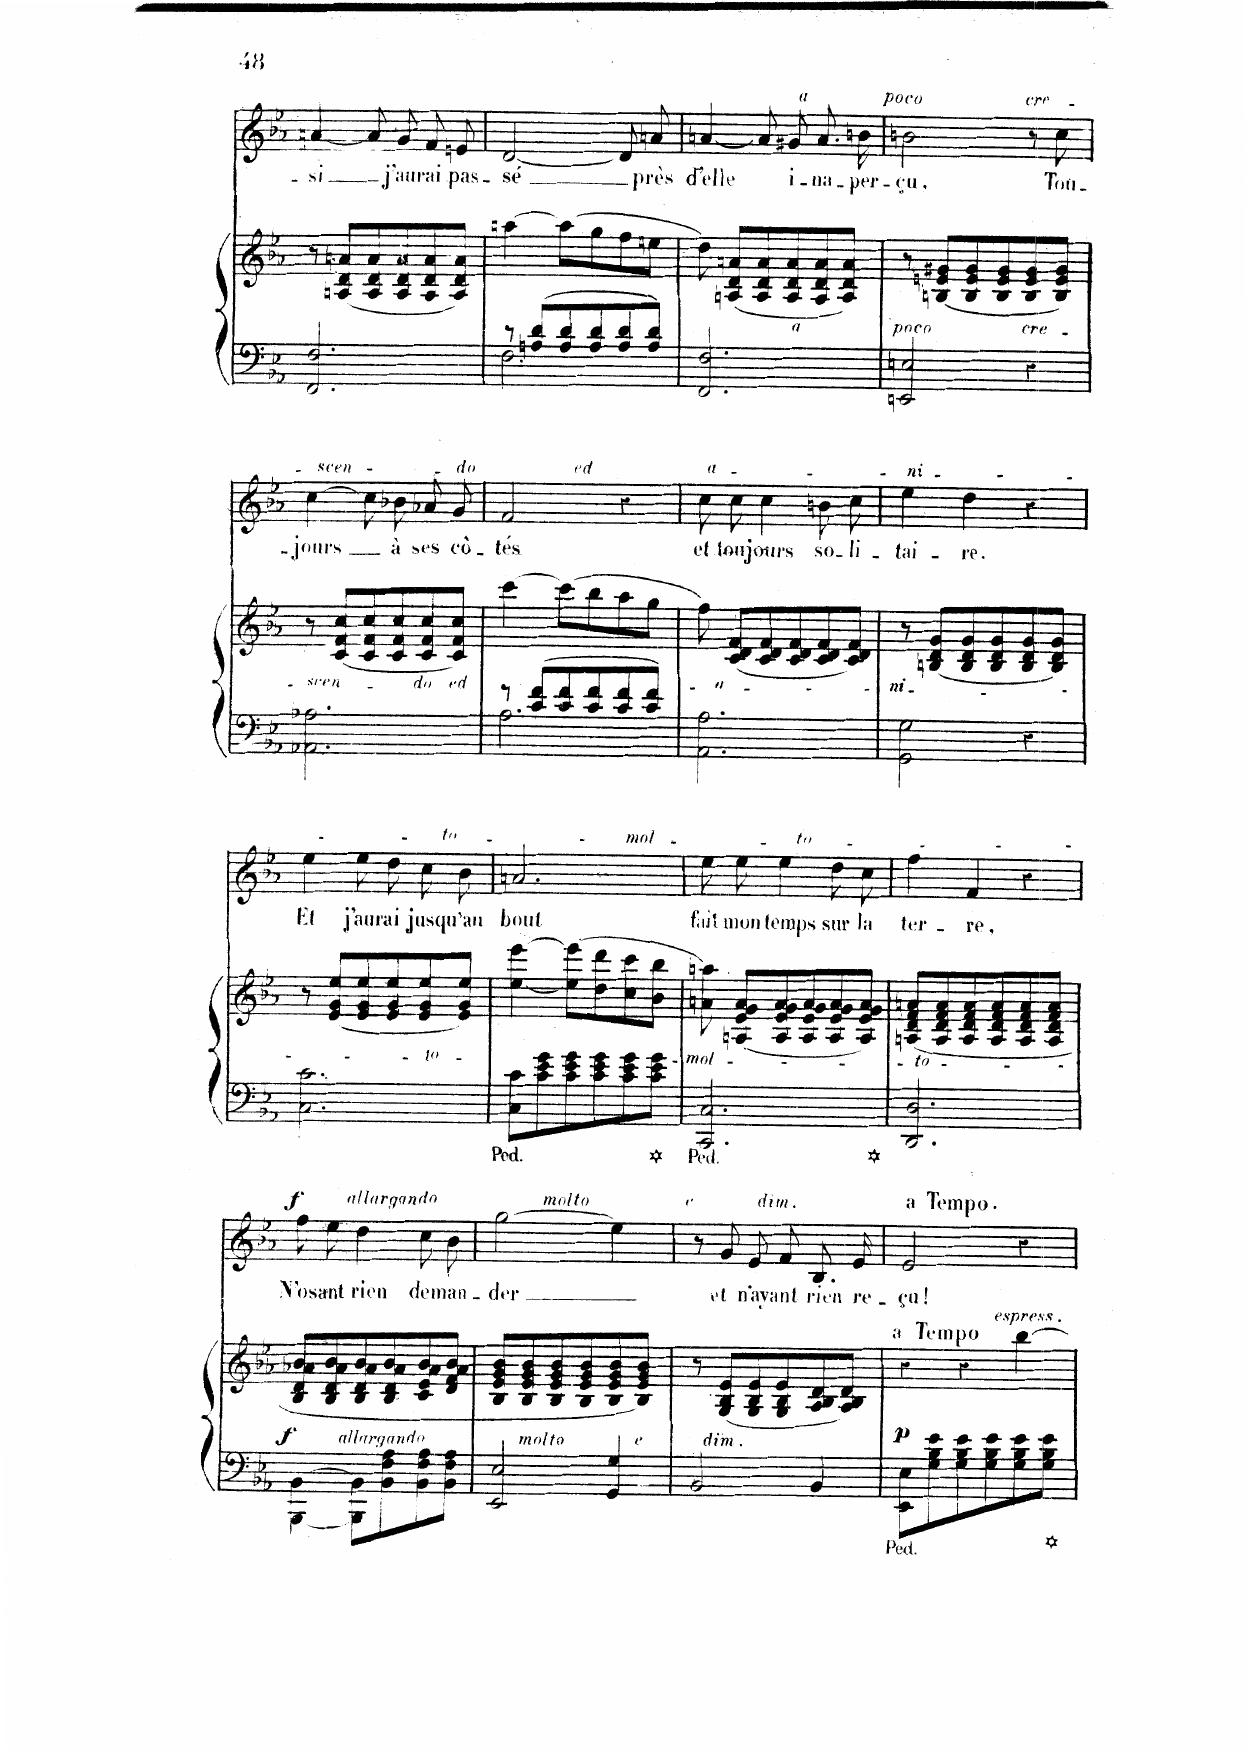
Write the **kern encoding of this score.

**kern	**kern	**dynam	**kern	**text	**dynam
*part2	*part2	*part2	*part1	*part1	*part1
*staff3	*staff2	*staff2/3	*staff1	*staff1	*staff1
*I"Piano	*	*	*I"Voice	*	*
*I'Pno	*	*	*	*	*
*clefF4	*clefG2	*	*clefG2	*	*
*k[b-e-a-]	*k[b-e-a-]	*	*k[b-e-a-]	*	*
*M3/4	*M3/4	*	*M3/4	*	*
=19	=19	=19	=19	=19	=19
2.FF/ 2.F/	8r	.	[4an/	-- si	.
.	(8An/ 8d/ 8an/L	.	.	.	.
.	8A/ 8d/ 8a/	.	8a/L]	.	.
.	8A/ 8d/ 8a/	.	8g/J	j’au-	.
.	8A/ 8d/ 8a/	.	8f/L	-rai	.
.	8A/ 8d/ 8a/J)	.	8en/J	pas-	.
=20	=20	=20	=20	=20	=20
*^	*	*	*	*	*
8r	2.F\	[4aan\	.	[2d/	-sé	.
8An/ 8d/L	.	.	.	.	.	.
8A/ 8d/	.	(8aa\L]	.	.	.	.
8A/ 8d/	.	8gg\	.	.	.	.
8A/ 8d/	.	8ff\	.	8d/L]	.	.
8A/ 8d/J	.	8een\J	.	8an/J	près	.
*v	*v	*	*	*	*	*
=21	=21	=21	=21	=21	=21
2.FF/ 2.F/	8dd\)	.	[4an/	d’elle	.
.	(8An/ 8d/ 8an/L	.	.	.	.
.	8A/ 8d/ 8a/	.	8a/L]	.	.
!	!	!	!LO:TX:a:i:t=poco crescendo ed animato molto	!	!
!	!LO:TX:b:i:t=poco crescendo ed animato molto	!	!	!	!
.	8A/ 8d/ 8a/	.	8g#X/J	in-	.
.	8A/ 8d/ 8a/	.	8.a/L	-a-	.
.	8A/ 8d/ 8a/J)	.	.	.	.
.	.	.	16bn/Jk	-per-	.
=22	=22	=22	=22	=22	=22
2EEn/ 2En/	8r	.	2bn\	-çu.	.
.	(8Bn/ 8en/ 8g#X/L	.	.	.	.
.	8B/ 8e/ 8g#/	.	.	.	.
.	8B/ 8e/ 8g#/	.	.	.	.
4r	8B/ 8e/ 8g#/	.	8r	.	.
.	8B/ 8e/ 8g#/J)	.	8cc\	Tou-	.
=23	=23	=23	=23	=23	=23
2.AA-X\ 2.A-X\	8r	.	[4cc\	-- jours	.
.	(8c/ 8f/ 8cc/L	.	.	.	.
.	8c/ 8f/ 8cc/	.	8cc\L]	.	.
.	8c/ 8f/ 8cc/	.	8b-X\J	à	.
.	8c/ 8f/ 8cc/	.	8a-X/L	ses	.
.	8c/ 8f/ 8cc/J)	.	8g/J	cô-	.
=24	=24	=24	=24	=24	=24
*^	*	*	*	*	*
8r	2.A-\	[4ccc\	.	2f/	-tés	.
8c/ 8f/L	.	.	.	.	.	.
8c/ 8f/	.	(8ccc\L]	.	.	.	.
8c/ 8f/	.	8bb-\	.	.	.	.
8c/ 8f/	.	8aa-\	.	4r	.	.
8c/ 8f/J	.	8gg\J	.	.	.	.
*v	*v	*	*	*	*	*
=25	=25	=25	=25	=25	=25
2.AA-\ 2.A-\	8ff\)	.	8cc\L	et	.
.	(8c/ 8d/ 8f/L	.	8cc\J	tou-	.
.	8c/ 8d/ 8f/	.	4cc\	-jours	.
.	8c/ 8d/ 8f/	.	.	.	.
.	8c/ 8d/ 8f/	.	8bn\L	so-	.
.	8c/ 8d/ 8f/J)	.	8cc\J	-li-	.
=26	=26	=26	=26	=26	=26
2GG\ 2G\	8r	.	4ee-\	-tai-	.
.	(8Bn/ 8d/ 8g/L	.	.	.	.
.	8B/ 8d/ 8g/	.	4dd\	-re.	.
.	8B/ 8d/ 8g/	.	.	.	.
4r	8B/ 8d/ 8g/	.	4r	.	.
.	8B/ 8d/ 8g/J)	.	.	.	.
=27	=27	=27	=27	=27	=27
2.C\ 2.c\	8r	.	4ee-\	Et	.
.	(8e-/ 8g/ 8ee-/L	.	.	.	.
.	8e-/ 8g/ 8ee-/	.	8ee-\L	j’au-	.
.	8e-/ 8g/ 8ee-/	.	8dd\J	-rai	.
.	8e-/ 8g/ 8ee-/	.	8cc\L	jus-	.
.	8e-/ 8g/ 8ee-/J)	.	8b-\J	-qu’au	.
=28	=28	=28	=28	=28	=28
8C/ 8c/L	[4ee-\ [4eee-\	.	2.an/	bout	.
8c/ 8e-/ 8g/	.	.	.	.	.
8c/ 8e-/ 8g/	(8ee-\] 8eee-\]L	.	.	.	.
8c/ 8e-/ 8g/	8dd\ 8ddd\	.	.	.	.
8c/ 8e-/ 8g/	8cc\ 8ccc\	.	.	.	.
8c/ 8e-/ 8g/J	8b-\ 8bb-\J	.	.	.	.
=29	=29	=29	=29	=29	=29
2.CC/ 2.C/	8an\ 8aan\)	.	8ee-\L	fait	.
.	(8An/ 8e-/ 8g/ 8a/L	.	8ee-\J	mon	.
.	8A/ 8e-/ 8g/ 8a/	.	4ee-\	temps	.
.	8A/ 8e-/ 8g/ 8a/	.	.	.	.
.	8A/ 8e-/ 8g/ 8a/	.	8dd\L	sur	.
.	8A/ 8e-/ 8g/ 8a/J)	.	8cc\J	la	.
=30	=30	=30	=30	=30	=30
2.DD/ 2.D/	(<8An/ 8d/ 8f/ 8an/L	.	4ff\	ter-	.
.	8A/ 8d/ 8f/ 8a/	.	.	.	.
.	8A/ 8d/ 8f/ 8a/	.	4f/	-re.	.
.	8A/ 8d/ 8f/ 8a/	.	.	.	.
.	8A/ 8d/ 8f/ 8a/	.	4r	.	.
.	8A/ 8d/ 8f/ 8a/J	.	.	.	.
=31	=31	=31	=31	=31	=31
!	!	!LO:DY:b	!	!	!LO:DY:a
[4BBB-\ [4BB-\	8B-/ 8d/ 8a-X/ 8b-/L	f	8ff\L	N’o-	f
!	!	!	!LO:TX:a:i:t=allargando  molto  e  dim.	!	!
!	!LO:TX:b:i:t=allargando  molto  e  dim.	!	!	!	!
.	8B-/ 8d/ 8a-/ 8b-/	.	8ee-\J	-sant	.
8BBB-\] 8BB-\]L	8B-/ 8d/ 8a-/ 8b-/	.	4dd\	rien	.
8BB-\ 8F\ 8A-\	8B-/ 8d/ 8a-/ 8b-/	.	.	.	.
8BB-\ 8F\ 8A-\	8c/ 8e-/ 8a-/ 8b-/	.	8cc\L	de-	.
8BB-\ 8F\ 8A-\J	8d/ 8f/ 8a-/ 8b-/J	.	8b-\J	-man-	.
=32	=32	=32	=32	=32	=32
2EE-/ 2E-/	8B-/ 8e-/ 8g/ 8b-/L	.	(2gg\	-der	.
.	8B-/ 8e-/ 8g/ 8b-/	.	.	.	.
.	8B-/ 8e-/ 8g/ 8b-/	.	.	.	.
.	8B-/ 8e-/ 8g/ 8b-/	.	.	.	.
4GG/ 4G/	8B-/ 8e-/ 8g/ 8b-/	.	4ee-\)	.	.
.	8B-/ 8e-/ 8g/ 8b-/J)	.	.	.	.
=33	=33	=33	=33	=33	=33
2BB-/	8r	.	8r	.	.
.	(8G/ 8B-/ 8e-/L	.	8g/	et	.
.	8G/ 8B-/ 8e-/	.	8e-/L	n’a-	.
.	8G/ 8B-/ 8e-/	.	8f/J	-yant	.
4BB-/	8A-/ 8B-/ 8d/	.	8.B-/L	rien	.
.	8A-/ 8B-/ 8d/J)	.	.	.	.
.	.	.	16e-/Jk	re-	.
=34	=34	=34	=34	=34	=34
!	!	!	!LO:TX:a:B:t=a Tempo	!	!
!	!LO:TX:a:B:t=a Tempo	!	!	!	!
!	!	!LO:DY:b	!	!	!
8EE-\ 8E-\L	4r	p	2e-/	-çu!	.
8G\ 8B-\ 8e-\	.	.	.	.	.
8G\ 8B-\ 8e-\	4r	.	.	.	.
8G\ 8B-\ 8e-\	.	.	.	.	.
!	!LO:TX:i:t=espress.	!	!	!	!
8G\ 8B-\ 8e-\	4bb-\	.	4r	.	.
8G\ 8B-\ 8e-\J	.	.	.	.	.
=	=	=	=	=	=
*-	*-	*-	*-	*-	*-
